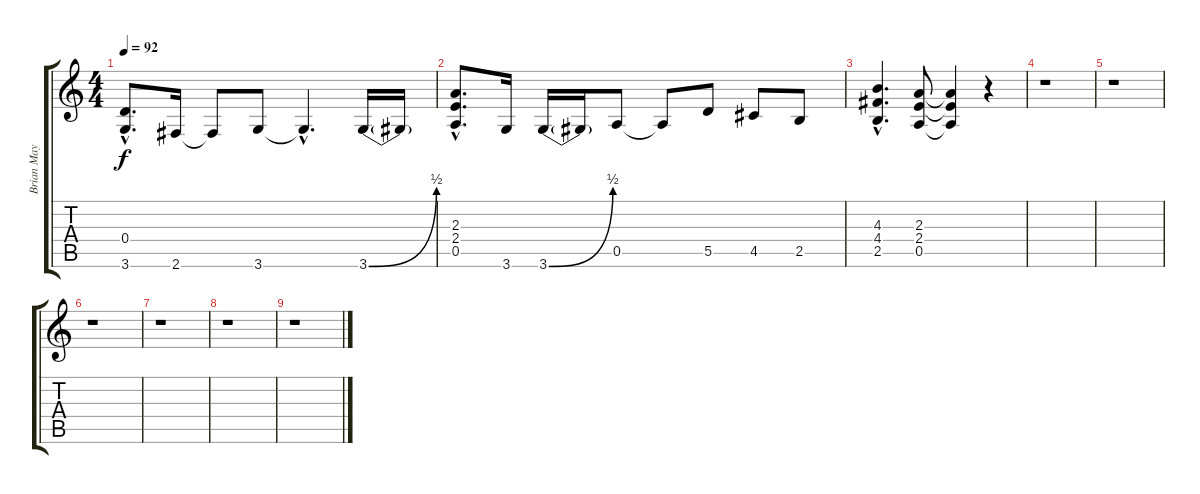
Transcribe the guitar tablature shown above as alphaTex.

\track ("Brian May Gtr 3" "Brian May ") {instrument distortionguitar}
\staff {score tabs}
\tuning (E4 B3 G3 D3 A2 E2) {hide}
\ts (4 4)
\tempo 92
\clef g2
\ks c
(0.4{hac} 3.6{hac}).8{d dy f} 2.6.16 2.6{t}.8 3.6.8 3.6{hac t}.4{d} 3.6{be (bend 0 0 60 2)}.16 3.6{t}.16 |
(2.3{hac} 2.4{hac} 0.5{hac}).8{d} 3.6.16 3.6{be (bend 0 0 60 2)}.16 3.6{t}.16 0.5.8 0.5{t}.8 5.5.8 4.5.8 2.5.8 |
(4.3{hac} 4.4{hac} 2.5{hac}).4{d} (2.3 2.4 0.5).8 (2.3{t} 2.4{t} 0.5{t}).4 r.4 |
r.1 |
r.1 |
r.1 |
r.1 |
r.1 |
r.1
